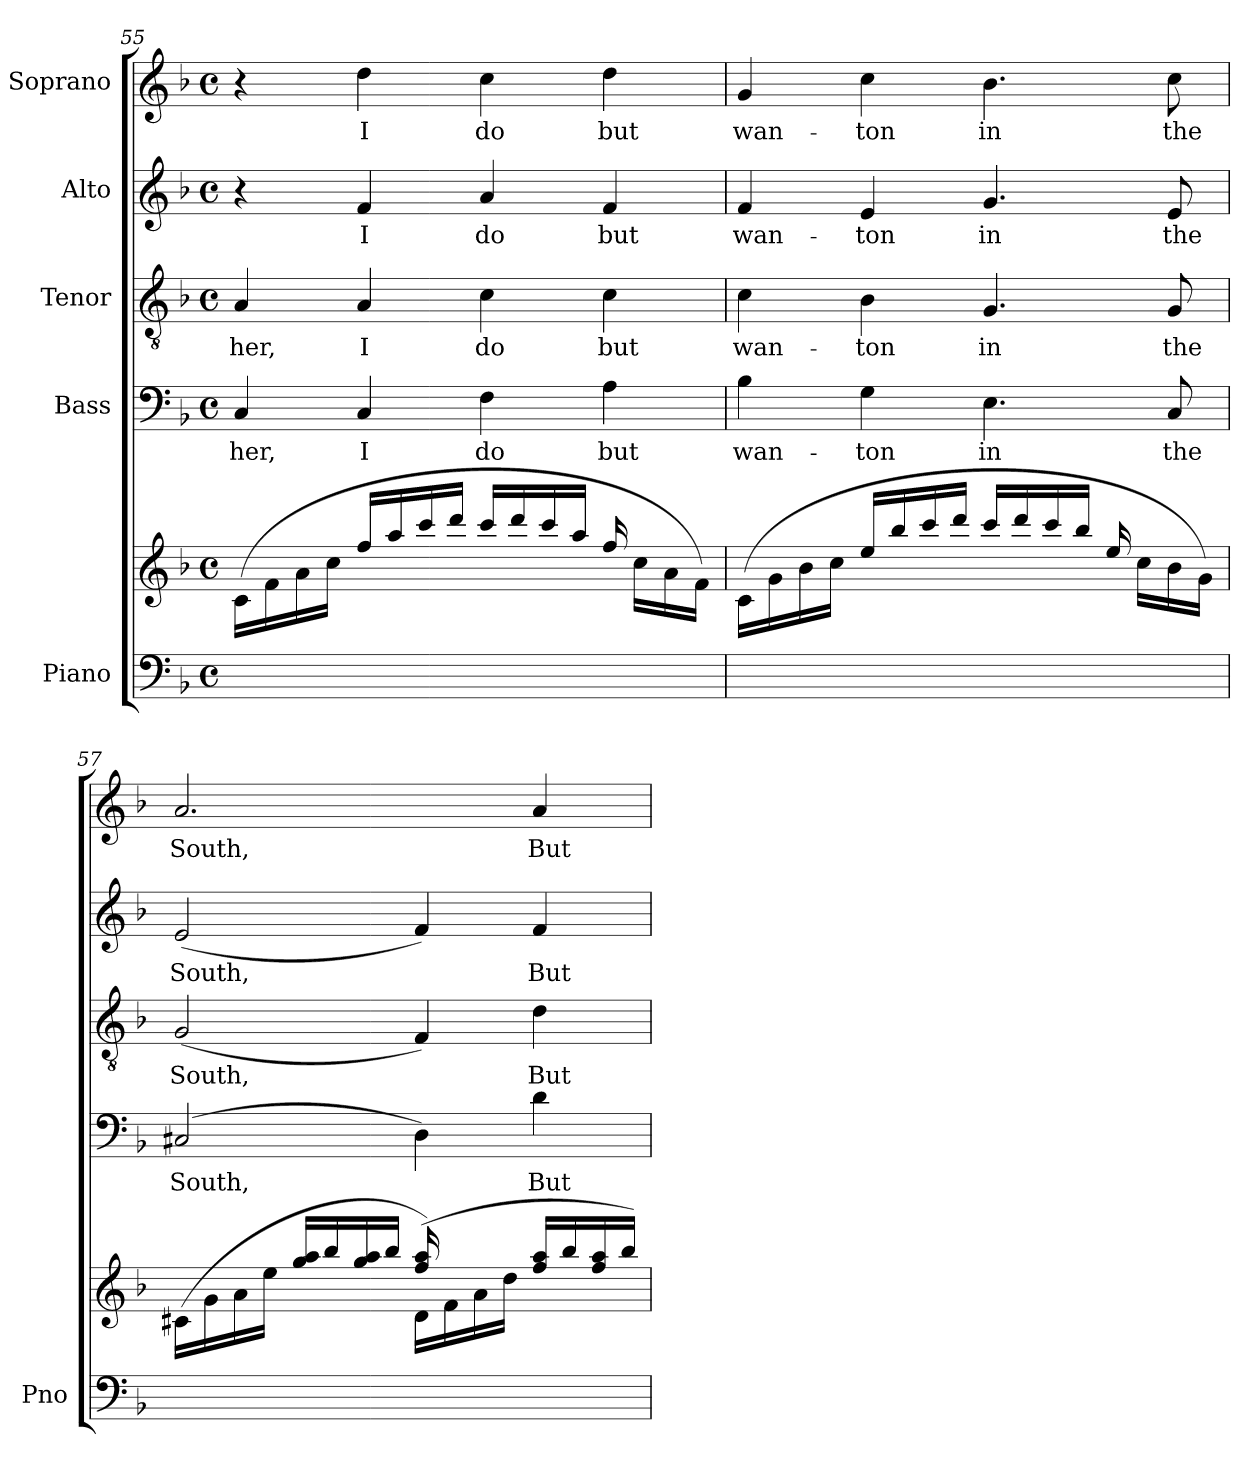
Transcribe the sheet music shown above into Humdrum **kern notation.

**kern	**kern	**kern	**text	**kern	**text	**kern	**text	**kern	**text
*part5	*part5	*part4	*part4	*part3	*part3	*part2	*part2	*part1	*part1
*staff6	*staff5	*staff4	*staff4	*staff3	*staff3	*staff2	*staff2	*staff1	*staff1
*I"Piano	*	*I"Bass	*	*I"Tenor	*	*I"Alto	*	*I"Soprano	*
*I'Pno	*	*	*	*	*	*	*	*	*
*clefF4	*clefG2	*clefF4	*	*clefGv2	*	*clefG2	*	*clefG2	*
*k[b-]	*k[b-]	*k[b-]	*	*k[b-]	*	*k[b-]	*	*k[b-]	*
*M4/4	*M4/4	*M4/4	*	*M4/4	*	*M4/4	*	*M4/4	*
*met(c)	*met(c)	*met(c)	*	*met(c)	*	*met(c)	*	*met(c)	*
=55	=55	=55	=55	=55	=55	=55	=55	=55	=55
!	!	!	!LO:LY:b	!	!LO:LY:b	!	!	!	!
1ryy	(16c\LL	4C/	her,	4A/	her,	4r	.	4r	.
.	16f\	.	.	.	.	.	.	.	.
.	16a\	.	.	.	.	.	.	.	.
.	16cc\JJ	.	.	.	.	.	.	.	.
!	!	!	!LO:LY:b	!	!LO:LY:b	!	!LO:LY:b	!	!LO:LY:b
.	16ff/LL	4C/	I	4A/	I	4f/	I	4dd\	I
.	16aa/	.	.	.	.	.	.	.	.
.	16ccc/	.	.	.	.	.	.	.	.
.	16ddd/JJ	.	.	.	.	.	.	.	.
!	!	!	!LO:LY:b	!	!LO:LY:b	!	!LO:LY:b	!	!LO:LY:b
.	16ccc/LL	4F\	do	4c\	do	4a/	do	4cc\	do
.	16ddd/	.	.	.	.	.	.	.	.
.	16ccc/	.	.	.	.	.	.	.	.
.	16aa/JJ	.	.	.	.	.	.	.	.
!	!	!	!LO:LY:b	!	!LO:LY:b	!	!LO:LY:b	!	!LO:LY:b
.	16ff/	4A\	but	4c\	but	4f/	but	4dd\	but
.	16cc\LL	.	.	.	.	.	.	.	.
.	16a\	.	.	.	.	.	.	.	.
.	16f\JJ)	.	.	.	.	.	.	.	.
!!LO:LB:g=z
=56	=56	=56	=56	=56	=56	=56	=56	=56	=56
!	!	!	!LO:LY:b	!	!LO:LY:b	!	!LO:LY:b	!	!LO:LY:b
1ryy	(16c\LL	4B-\	wan-	4c\	wan-	4f/	wan-	4g/	wan-
.	16g\	.	.	.	.	.	.	.	.
.	16b-\	.	.	.	.	.	.	.	.
.	16cc\JJ	.	.	.	.	.	.	.	.
!	!	!	!LO:LY:b	!	!LO:LY:b	!	!LO:LY:b	!	!LO:LY:b
.	16ee/LL	4G\	-ton	4B-\	-ton	4e/	-ton	4cc\	-ton
.	16bb-/	.	.	.	.	.	.	.	.
.	16ccc/	.	.	.	.	.	.	.	.
.	16ddd/JJ	.	.	.	.	.	.	.	.
!	!	!	!LO:LY:b	!	!LO:LY:b	!	!LO:LY:b	!	!LO:LY:b
.	16ccc/LL	4.E\	in	4.G/	in	4.g/	in	4.b-\	in
.	16ddd/	.	.	.	.	.	.	.	.
.	16ccc/	.	.	.	.	.	.	.	.
.	16bb-/JJ	.	.	.	.	.	.	.	.
.	16ee/	.	.	.	.	.	.	.	.
.	16cc\LL	.	.	.	.	.	.	.	.
!	!	!	!LO:LY:b	!	!LO:LY:b	!	!LO:LY:b	!	!LO:LY:b
.	16b-\	8C/	the	8G/	the	8e/	the	8cc\	the
.	16g\JJ)	.	.	.	.	.	.	.	.
!!LO:PB:g=z
=57	=57	=57	=57	=57	=57	=57	=57	=57	=57
*	*^	*	*	*	*	*	*	*	*
!	!	!	!	!LO:LY:b	!	!LO:LY:b	!	!LO:LY:b	!	!LO:LY:b
2ryy	(16c#X\LL	2ryy	(2C#X/	South,	(>2G/	South,	(>2e/	South,	2.a/	South,
.	16g\	.	.	.	.	.	.	.	.	.
.	16a\	.	.	.	.	.	.	.	.	.
.	16ee\JJ	.	.	.	.	.	.	.	.	.
.	16gg/ 16aa/LL	.	.	.	.	.	.	.	.	.
.	16bb-/	.	.	.	.	.	.	.	.	.
.	16gg/ 16aa/	.	.	.	.	.	.	.	.	.
.	16bb-/JJ	.	.	.	.	.	.	.	.	.
2ryy	16ff/ 16aa/)	(16d\LL	4D\)	.	4F/)	.	4f/)	.	.	.
.	16ryy	16f\	.	.	.	.	.	.	.	.
.	8ryy	16a\	.	.	.	.	.	.	.	.
.	.	16dd\JJ	.	.	.	.	.	.	.	.
!	!	!	!	!LO:LY:b	!	!LO:LY:b	!	!LO:LY:b	!	!LO:LY:b
.	4ryy	16ff/ 16aa/LL	4d\	But	4d\	But	4f/	But	4a/	But
.	.	16bb-/	.	.	.	.	.	.	.	.
.	.	16ff/ 16aa/	.	.	.	.	.	.	.	.
.	.	16bb-/JJ)	.	.	.	.	.	.	.	.
*	*v	*v	*	*	*	*	*	*	*	*
=	=	=	=	=	=	=	=	=	=
*-	*-	*-	*-	*-	*-	*-	*-	*-	*-
